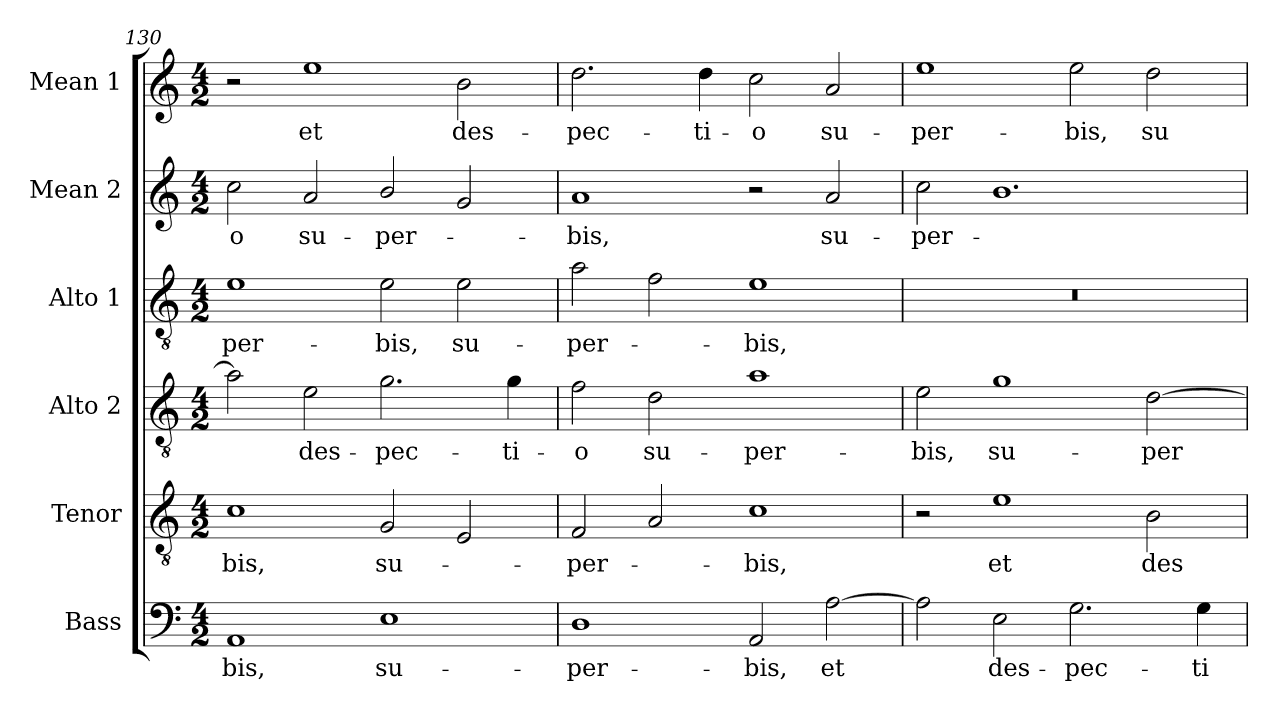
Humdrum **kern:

**kern	**text	**kern	**text	**kern	**text	**kern	**text	**kern	**text	**kern	**text
*part6	*part6	*part5	*part5	*part4	*part4	*part3	*part3	*part2	*part2	*part1	*part1
*staff6	*staff6	*staff5	*staff5	*staff4	*staff4	*staff3	*staff3	*staff2	*staff2	*staff1	*staff1
*I"Bass	*	*I"Tenor	*	*I"Alto 2	*	*I"Alto 1	*	*I"Mean 2	*	*I"Mean 1	*
*I'B.	*	*I'T.	*	*I'A2.	*	*I'A1	*	*I'M2.	*	*I'M1.	*
!!LO:LB:g=z
*clefF4	*	*clefGv2	*	*clefGv2	*	*clefGv2	*	*clefG2	*	*clefG2	*
*	*	*ITrd7c12	*	*ITrd7c12	*	*ITrd7c12	*	*	*	*	*
*k[]	*	*k[]	*	*k[]	*	*k[]	*	*k[]	*	*k[]	*
*a:	*	*a:	*	*a:	*	*a:	*	*a:	*	*a:	*
*M4/2	*	*M4/2	*	*M4/2	*	*M4/2	*	*M4/2	*	*M4/2	*
=130	=130	=130	=130	=130	=130	=130	=130	=130	=130	=130	=130
!	!LO:LY:b:color=#000000	!	!	!	!	!	!	!	!	!	!
!	!	!	!LO:LY:b:color=#000000	!	!	!	!	!	!	!	!
!	!	!	!	!	!	!	!LO:LY:b:color=#000000	!	!	!	!
!	!	!	!	!	!	!	!	!	!LO:LY:b:color=#000000	!	!
1AAi	-bis,	1Ci	-bis,	2Ai\]	.	1Ei	-per-	2cci\	-o	2r	.
!	!	!	!	!	!LO:LY:b:color=#000000	!	!	!	!	!	!
!	!	!	!	!	!	!	!	!	!LO:LY:b:color=#000000	!	!
!	!	!	!	!	!	!	!	!	!	!	!LO:LY:b:color=#000000
.	.	.	.	2Ei\	des-	.	.	2ai/	su-	1eei	et
!	!LO:LY:b:color=#000000	!	!	!	!	!	!	!	!	!	!
!	!	!	!LO:LY:b:color=#000000	!	!	!	!	!	!	!	!
!	!	!	!	!	!LO:LY:b:color=#000000	!	!	!	!	!	!
!	!	!	!	!	!	!	!LO:LY:b:color=#000000	!	!	!	!
!	!	!	!	!	!	!	!	!	!LO:LY:b:color=#000000	!	!
1Ei	su-	2GGi/	su-	2.Gi\	-pec-	2Ei\	-bis,	2bi/	-per-	.	.
!	!	!	!	!	!	!	!LO:LY:b:color=#000000	!	!	!	!
!	!	!	!	!	!	!	!	!	!	!	!LO:LY:b:color=#000000
.	.	2EEi/	.	.	.	2Ei\	su-	2gi/	.	2bi\	des-
!	!	!	!	!	!LO:LY:b:color=#000000	!	!	!	!	!	!
.	.	.	.	4Gi\	-ti-	.	.	.	.	.	.
=131	=131	=131	=131	=131	=131	=131	=131	=131	=131	=131	=131
!	!LO:LY:b:color=#000000	!	!	!	!	!	!	!	!	!	!
!	!	!	!LO:LY:b:color=#000000	!	!	!	!	!	!	!	!
!	!	!	!	!	!LO:LY:b:color=#000000	!	!	!	!	!	!
!	!	!	!	!	!	!	!LO:LY:b:color=#000000	!	!	!	!
!	!	!	!	!	!	!	!	!	!LO:LY:b:color=#000000	!	!
!	!	!	!	!	!	!	!	!	!	!	!LO:LY:b:color=#000000
1Di	-per-	2FFi/	-per-	2Fi\	-o	2Ai\	-per-	1ai	-bis,	2.ddi\	-pec-
!	!	!	!	!	!LO:LY:b:color=#000000	!	!	!	!	!	!
.	.	2AAi/	.	2Di\	su-	2Fi\	.	.	.	.	.
!	!	!	!	!	!	!	!	!	!	!	!LO:LY:b:color=#000000
.	.	.	.	.	.	.	.	.	.	4ddi\	-ti-
!	!LO:LY:b:color=#000000	!	!	!	!	!	!	!	!	!	!
!	!	!	!LO:LY:b:color=#000000	!	!	!	!	!	!	!	!
!	!	!	!	!	!LO:LY:b:color=#000000	!	!	!	!	!	!
!	!	!	!	!	!	!	!LO:LY:b:color=#000000	!	!	!	!
!	!	!	!	!	!	!	!	!	!	!	!LO:LY:b:color=#000000
2AAi/	-bis,	1Ci	-bis,	1Ai	-per-	1Ei	-bis,	2r	.	2cci\	-o
!	!LO:LY:b:color=#000000	!	!	!	!	!	!	!	!	!	!
!	!	!	!	!	!	!	!	!	!LO:LY:b:color=#000000	!	!
!	!	!	!	!	!	!	!	!	!	!	!LO:LY:b:color=#000000
[>2Ai\	et	.	.	.	.	.	.	2ai/	su-	2ai/	su-
=132	=132	=132	=132	=132	=132	=132	=132	=132	=132	=132	=132
!	!	!	!	!	!LO:LY:b:color=#000000	!LO:N:vis=1	!	!	!	!	!
!	!	!	!	!	!	!	!	!	!LO:LY:b:color=#000000	!	!
!	!	!	!	!	!	!	!	!	!	!	!LO:LY:b:color=#000000
2Ai\]	.	2r	.	2Ei\	-bis,	0r	.	2cci\	-per-	1eei	-per-
!	!LO:LY:b:color=#000000	!	!	!	!	!	!	!	!	!	!
!	!	!	!LO:LY:b:color=#000000	!	!	!	!	!	!	!	!
!	!	!	!	!	!LO:LY:b:color=#000000	!	!	!	!	!	!
2Ei\	des-	1Ei	et	1Gi	su-	.	.	1.bi	.	.	.
!	!LO:LY:b:color=#000000	!	!	!	!	!	!	!	!	!	!
!	!	!	!	!	!	!	!	!	!	!	!LO:LY:b:color=#000000
2.Gi\	-pec-	.	.	.	.	.	.	.	.	2eei\	-bis,
!	!	!	!LO:LY:b:color=#000000	!	!	!	!	!	!	!	!
!	!	!	!	!	!LO:LY:b:color=#000000	!	!	!	!	!	!
!	!	!	!	!	!	!	!	!	!	!	!LO:LY:b:color=#000000
.	.	2BBi\	des-	[>2Di\	-per-	.	.	.	.	2ddi\	su-
!	!LO:LY:b:color=#000000	!	!	!	!	!	!	!	!	!	!
4Gi\	-ti-	.	.	.	.	.	.	.	.	.	.
=	=	=	=	=	=	=	=	=	=	=	=
*-	*-	*-	*-	*-	*-	*-	*-	*-	*-	*-	*-
